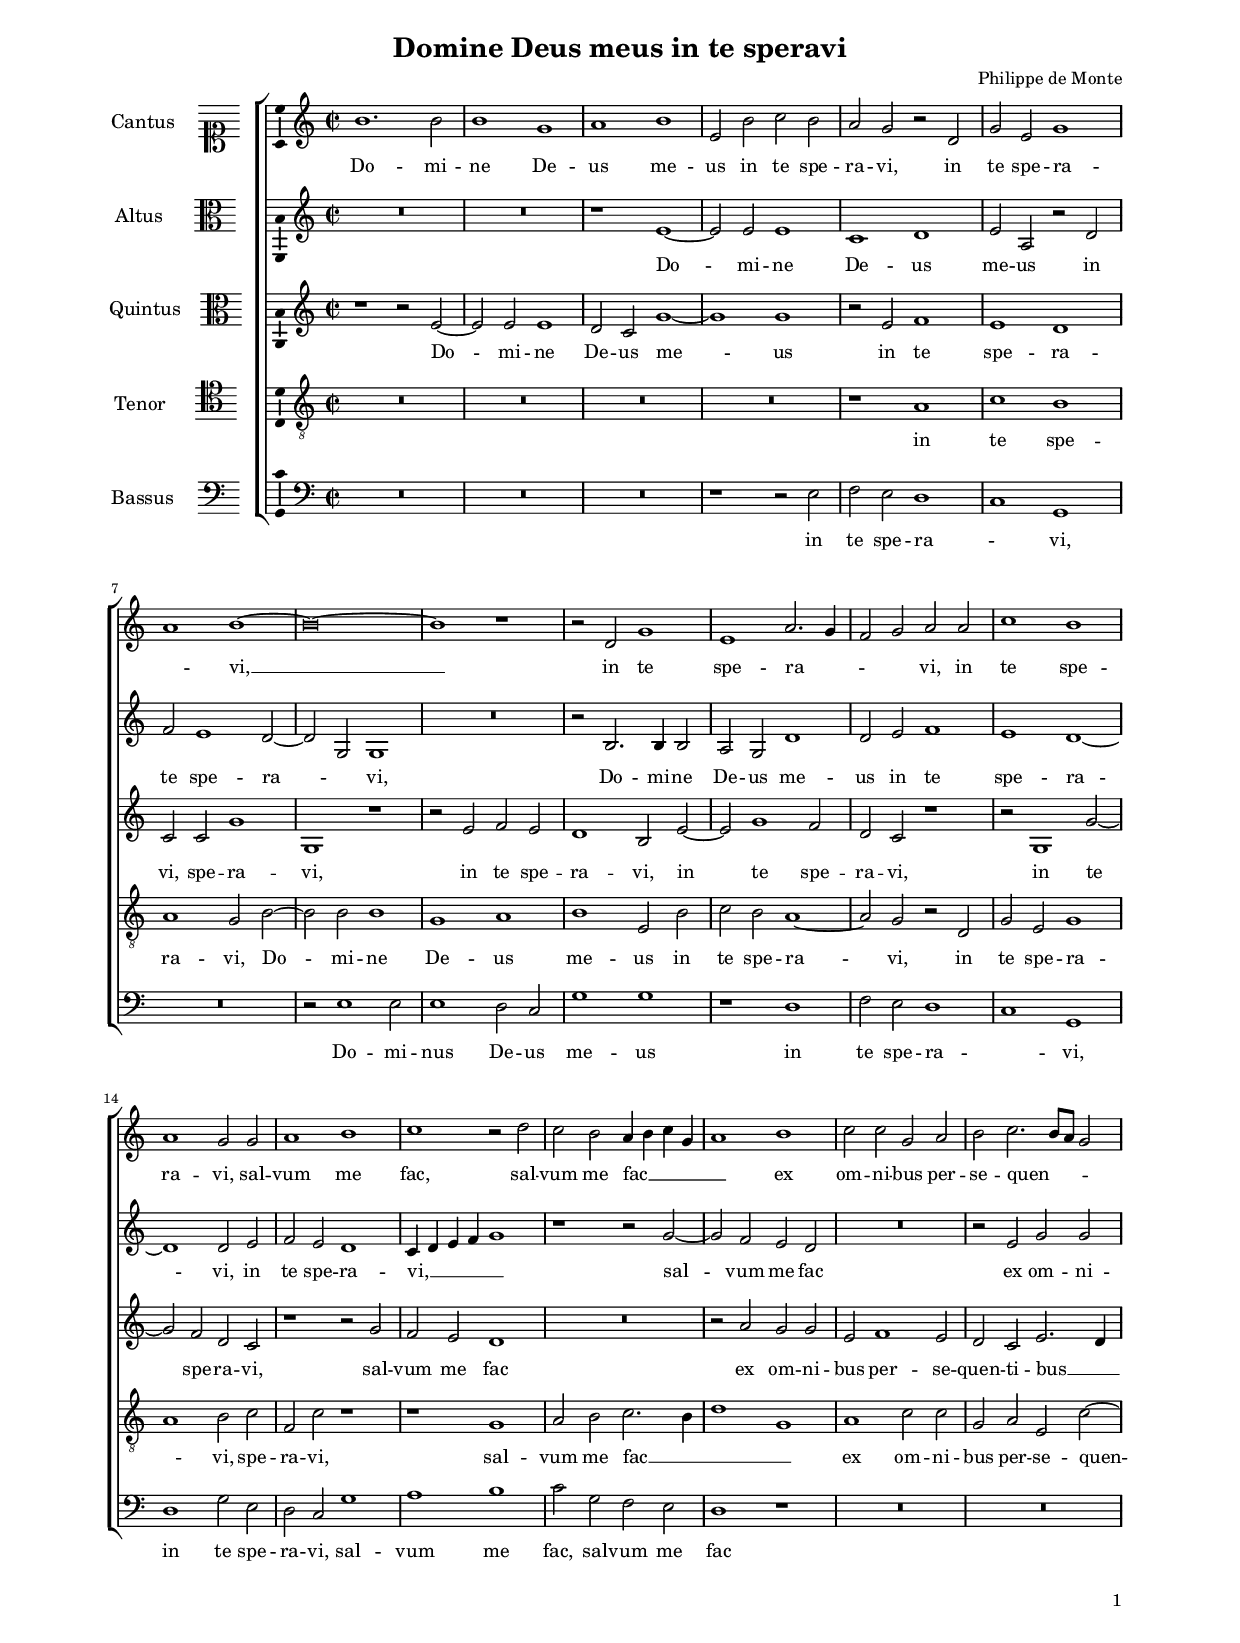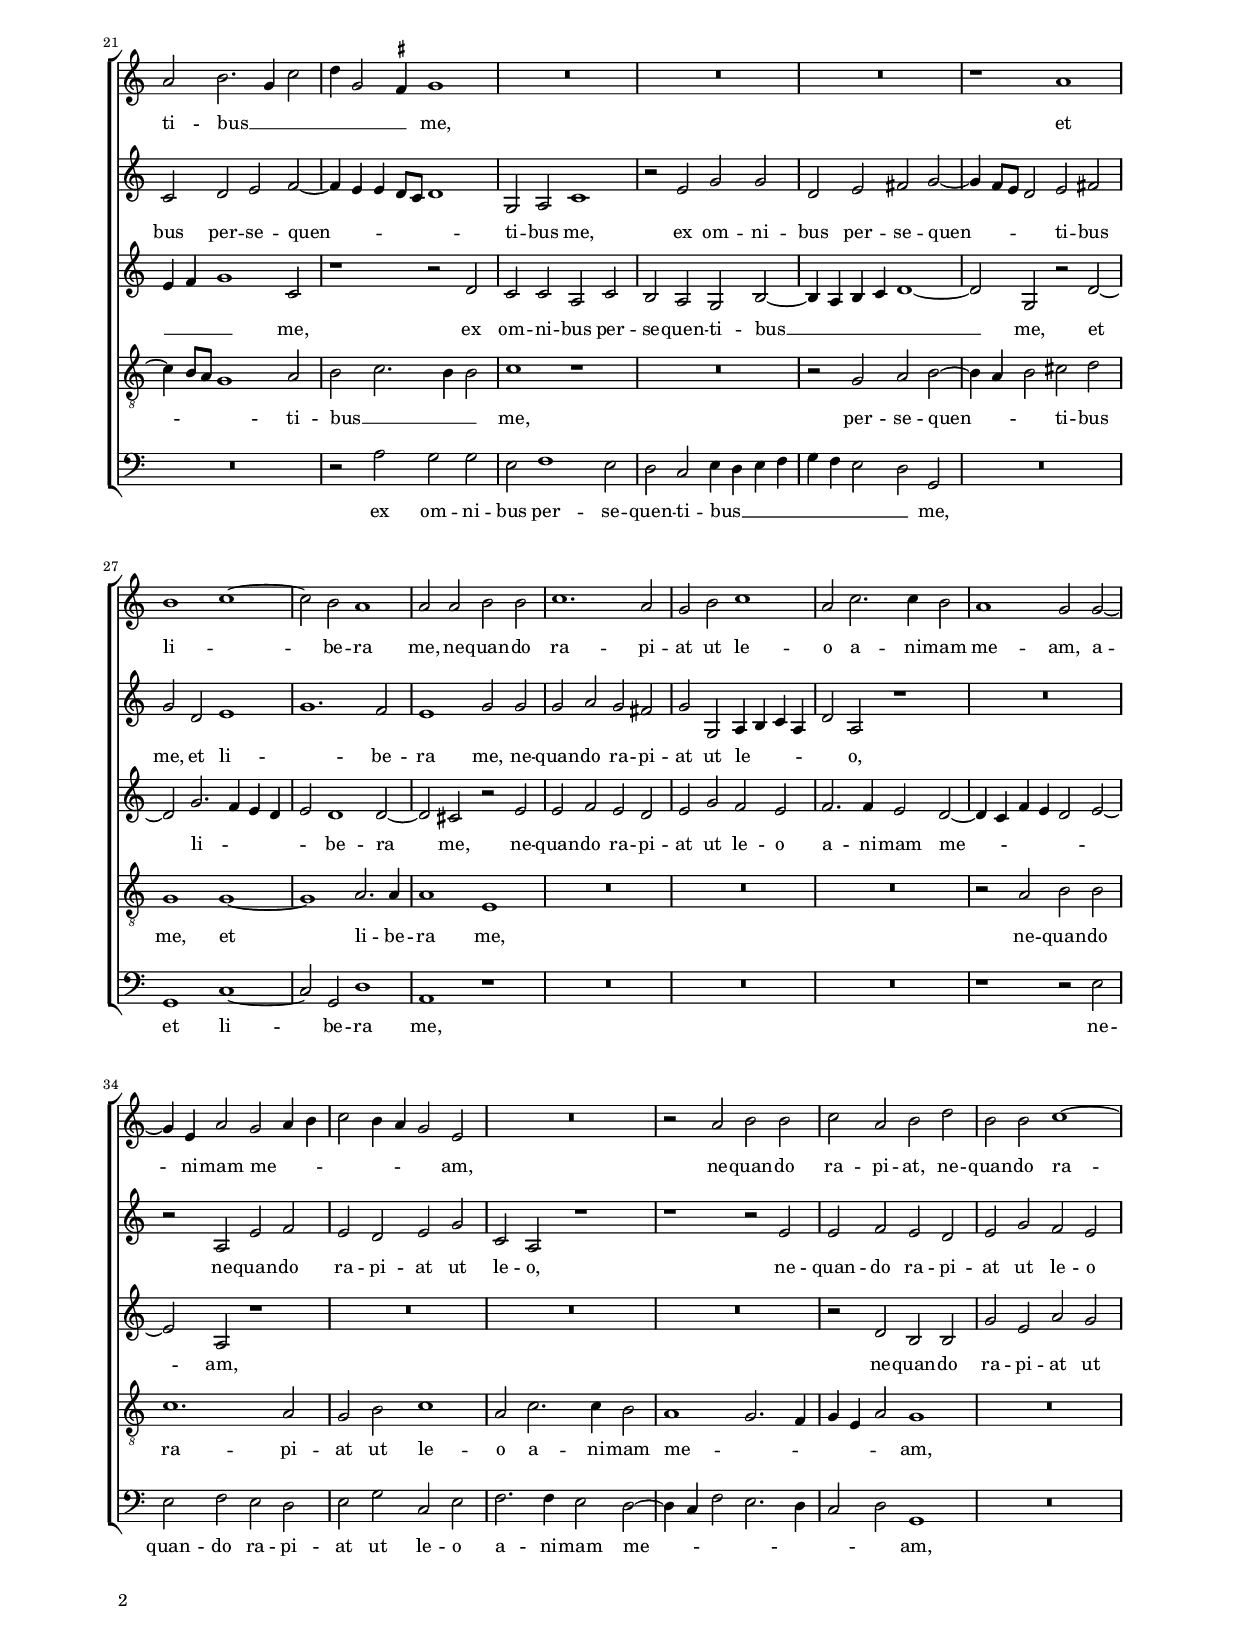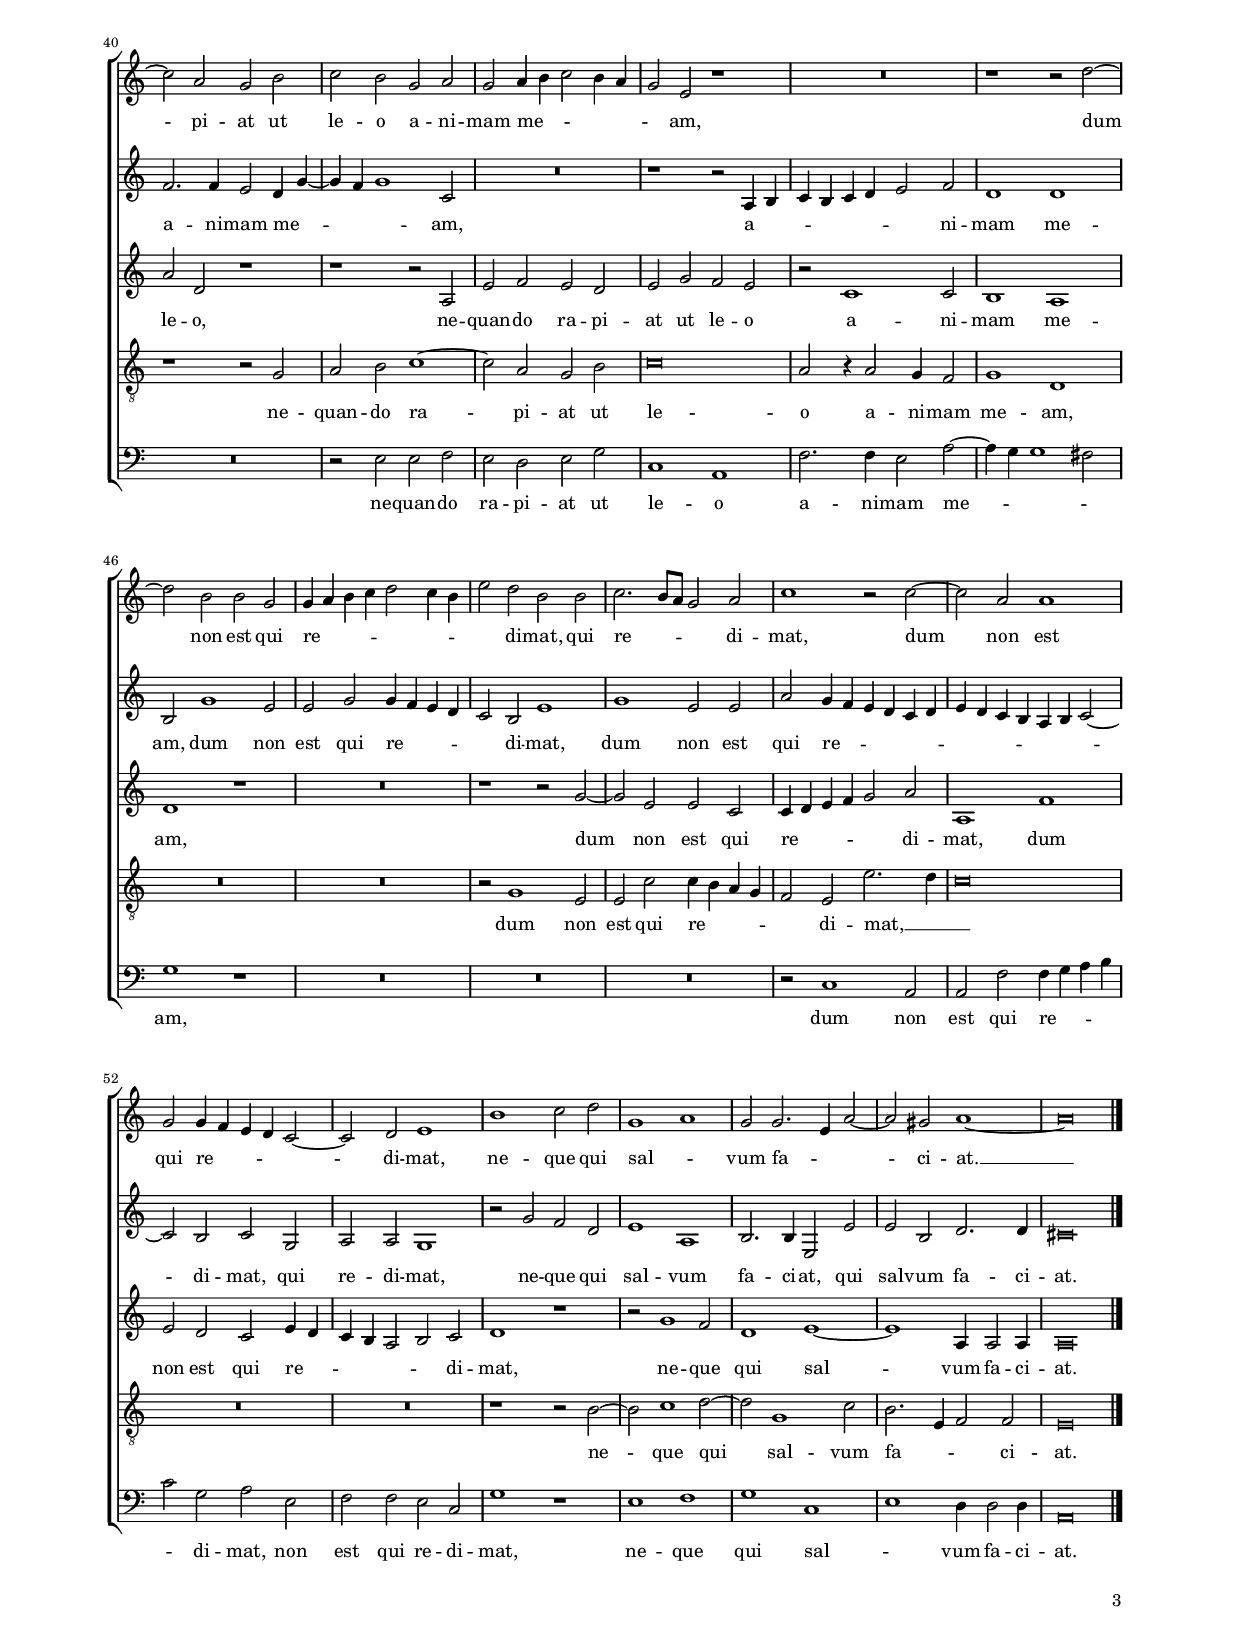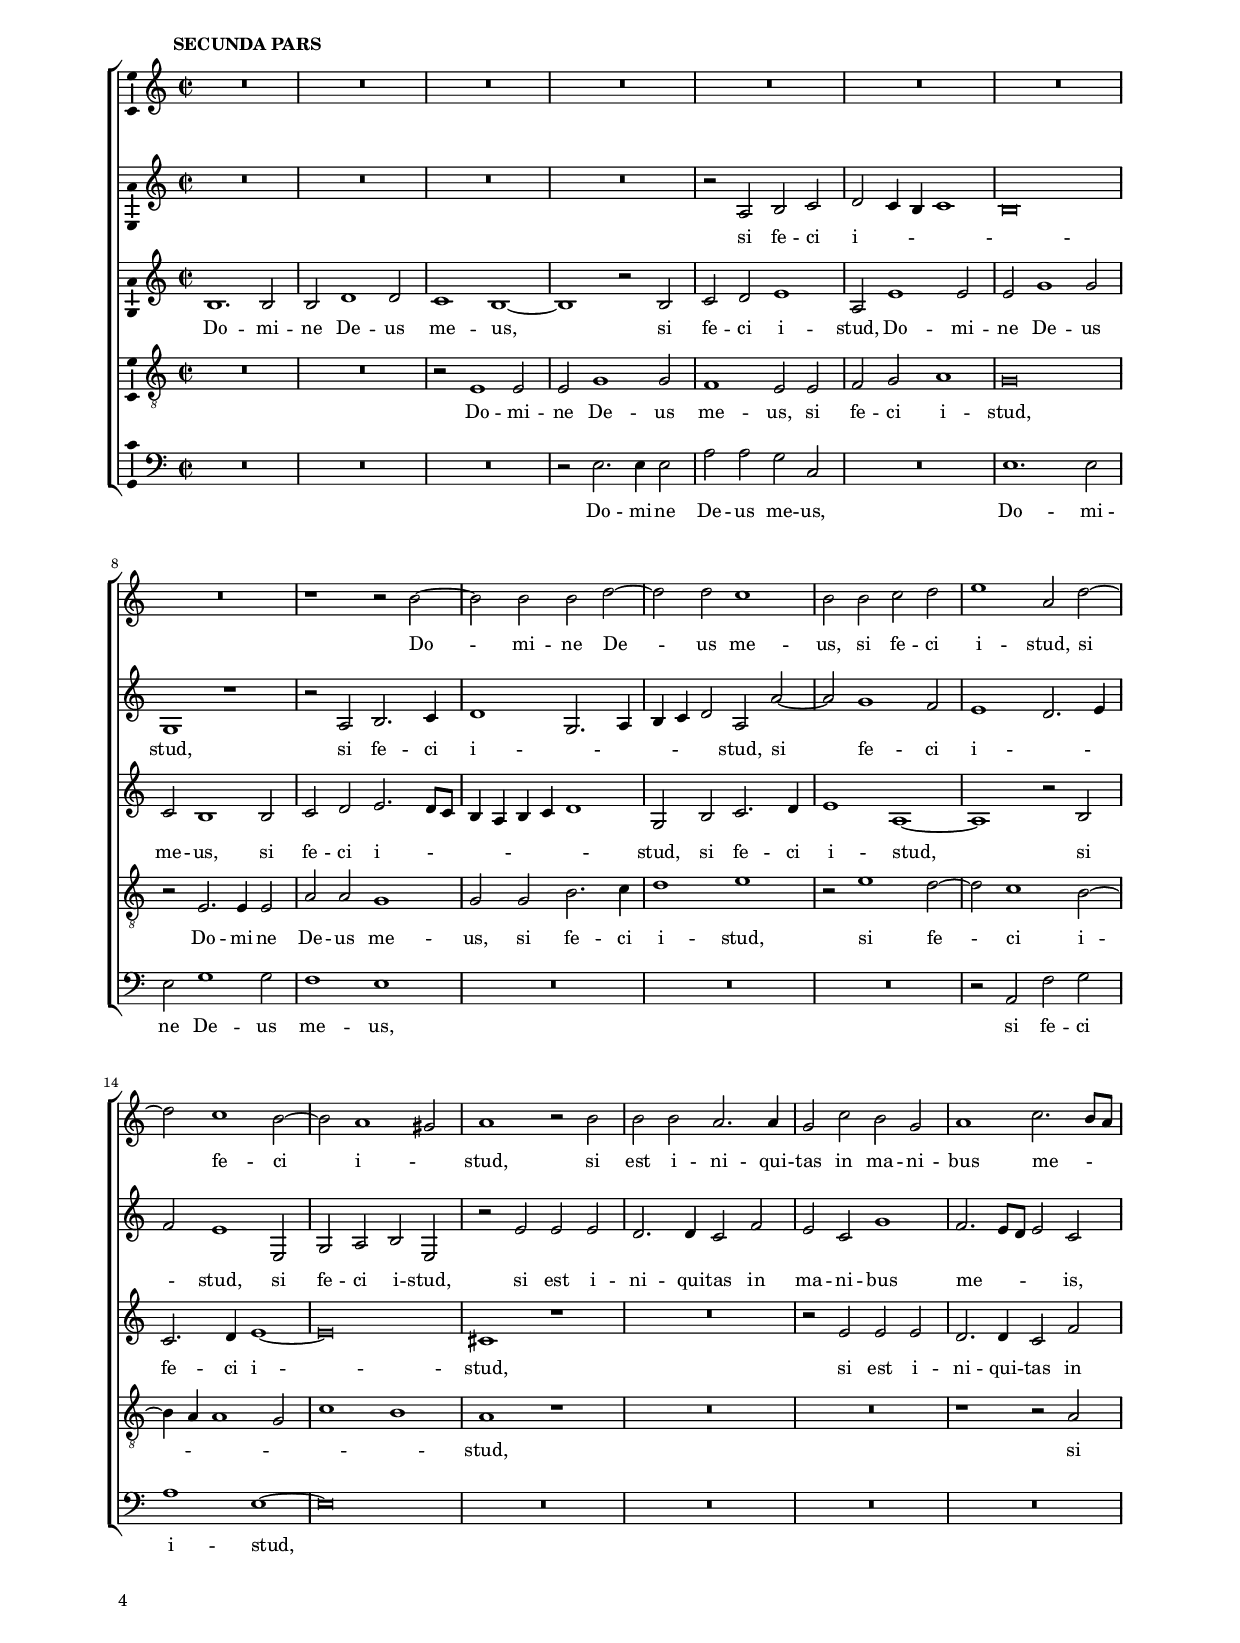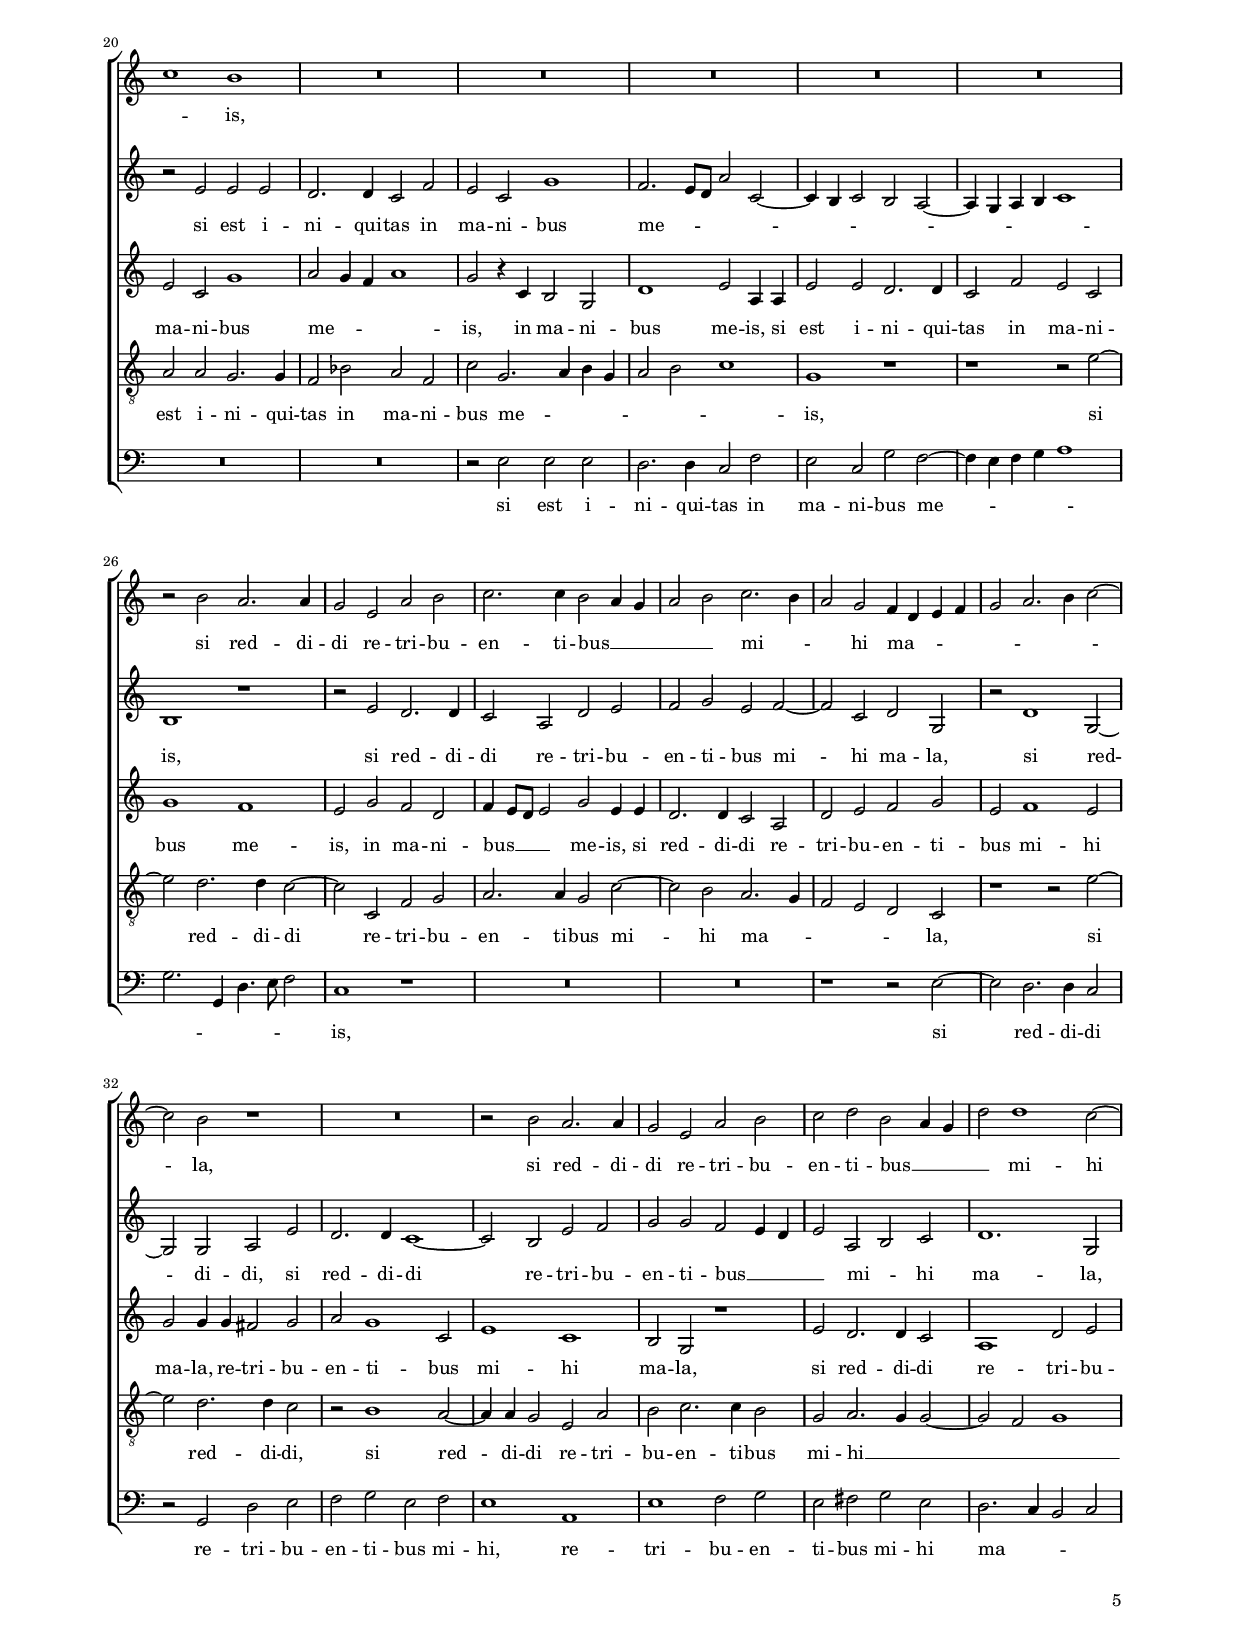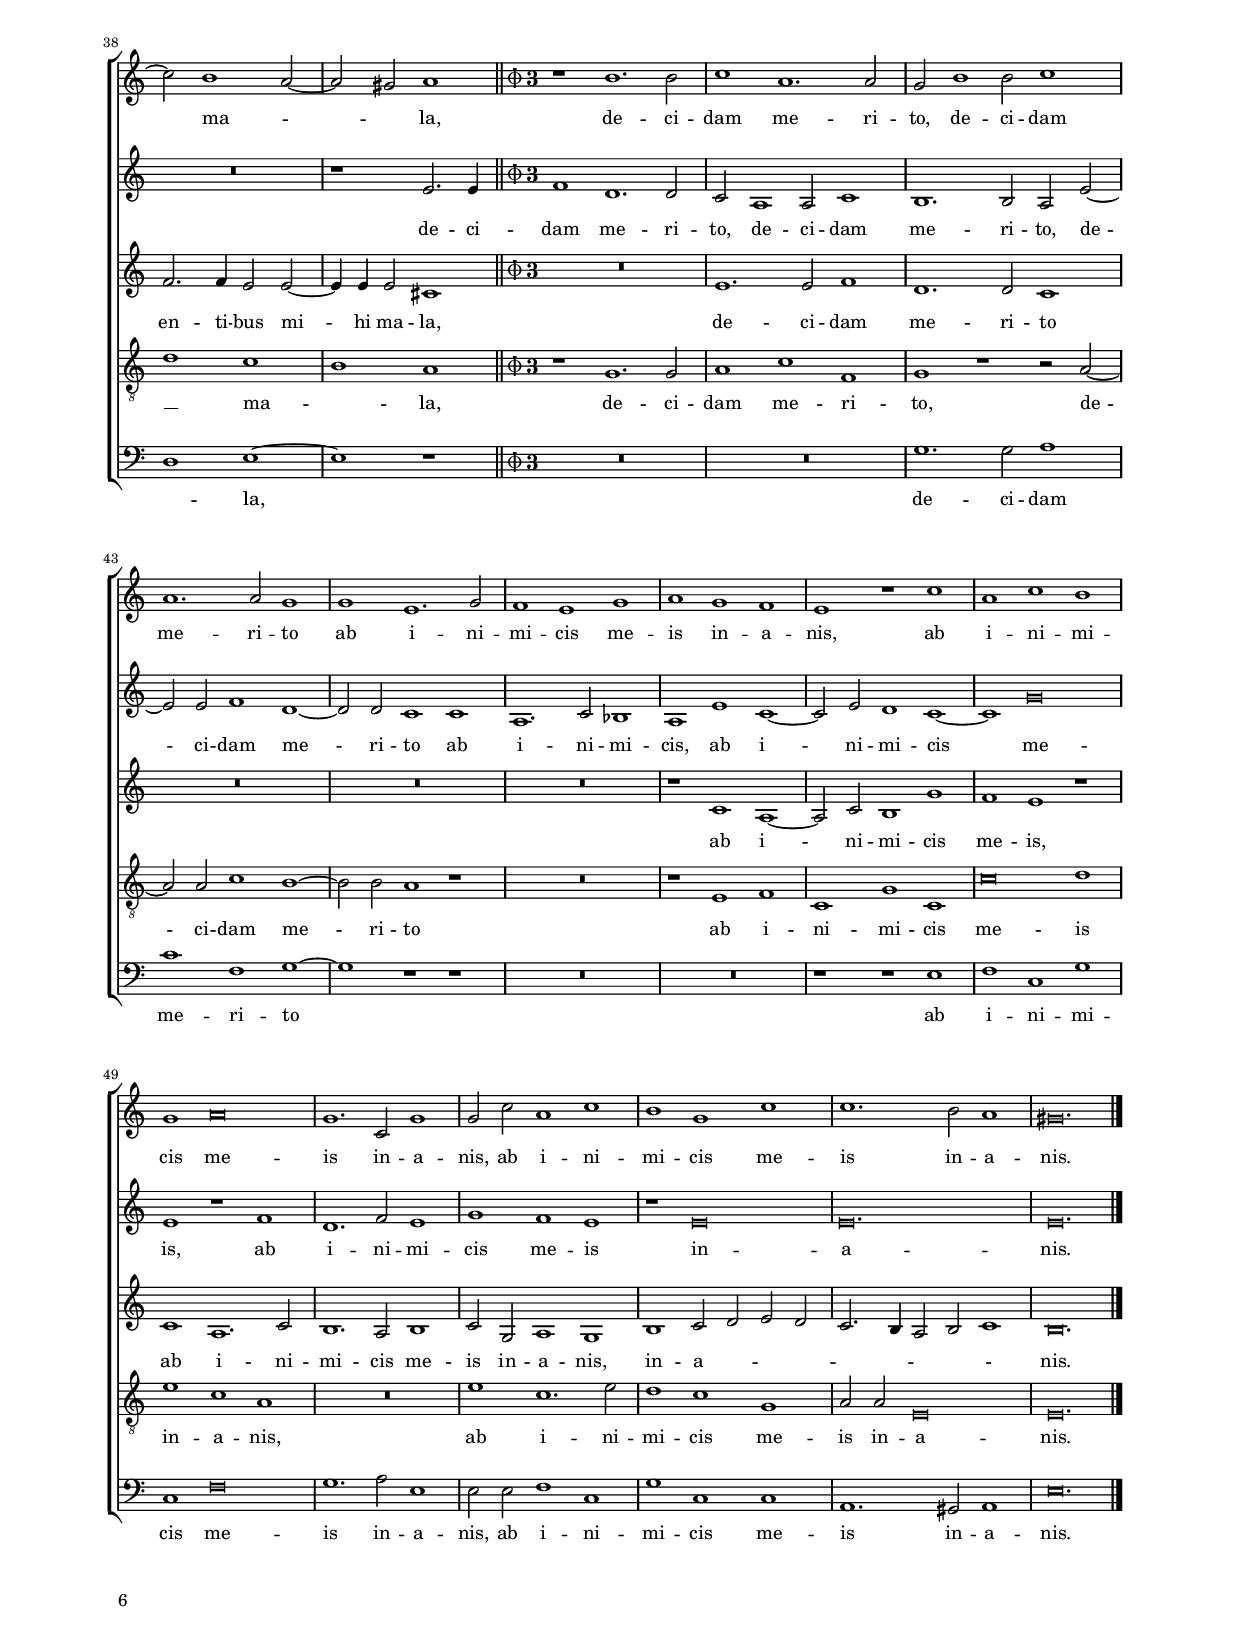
\header
{
  title="Domine Deus meus in te speravi"
  composer="Philippe de Monte"
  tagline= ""
}

\version "2.22.1"
\language deutsch
#(set-global-staff-size 15)
% #(set-default-paper-size "letter")
#(ly:set-option 'point-and-click #f)

	
	ficta = { \once \set suggestAccidentals = ##t }
	
	forget = #(define-music-function (music) (ly:music?) #{
		\accidentalStyle forget
		$music
		\accidentalStyle default
		#})
	

\paper
	{
	top-margin = 1.8 \cm
	bottom-margin = 1.2 \cm
	left-margin = 2 \cm
	right-margin = 2 \cm
	ragged-bottom = ##f
	ragged-last-bottom = ##t
	print-page-number = ##f
	score-system-spacing = #'((basic-distance . 16) (minimum-distance . 14) (padding . 5) (strechability . 150))
	system-system-spacing = #'((basic-distance . 16) (minimum-distance . 14) (padding . 5) (strechability . 150))
    oddFooterMarkup=\markup   \fill-line { "" \fromproperty #'page:page-number-string }
    evenFooterMarkup=\markup  \fill-line { \fromproperty #'page:page-number-string "" }
    last-bottom-spacing = #'((basic-distance . 12) (minimum-distance . 7) (padding . 4))
%	systems-per-page = 3
%	page-count = 6
%	min-systems-per-page = 3
	}

global = {
    % \set Staff.autoBeaming = ##f
	\key c \major
	\time 2/2 \set Score.measureLength = #(ly:make-moment 2/1)
    \set Score.tempoHideNote = ##t
    \tempo 2 = 90
    \skip 1*2*58 \bar "|."
	}
	

incipitcantus = \markup { \score {
	{
	\set Staff.instrumentName = \markup { \fontsize #1 "Cantus" }
	\key c \major
	\clef soprano
	s4 \bar ""
	}
	\layout  {
	raggedright = ##t
	indent = 1.8 \cm
	line-width = 2.5 \cm
	\context { \Staff \remove Time_signature_engraver }
	\override Staff.Clef.Y-extent = #'(0 . 0)
	}} \hspace #1 }
      
      
incipitaltus = \markup { \score {
	{
	\set Staff.instrumentName = \markup { \fontsize #1 "Altus" }
	\key c \major
	\clef alto
	s4 \bar ""
	}
	\layout  {
	raggedright = ##t
	indent = 1.8 \cm
	line-width = 2.5 \cm
	\context { \Staff \remove Time_signature_engraver }
	\override Staff.Clef.Y-extent = #'(0 . 0)
	}} \hspace #1 }
      

incipitquintus = \markup { \score {
	{
	\set Staff.instrumentName = \markup { \fontsize #1 "Quintus" }
	\key c \major
	\clef alto
	s4 \bar ""
	}
	\layout  {
	raggedright = ##t
	indent = 1.8 \cm
	line-width = 2.5 \cm
	\context { \Staff \remove Time_signature_engraver }
	\override Staff.Clef.Y-extent = #'(0 . 0)
	}} \hspace #1 }
     

incipittenor = \markup { \score {
	{
	\set Staff.instrumentName = \markup { \fontsize #1 "Tenor" }
	\key c \major
	\clef tenor
	s4 \bar ""
	}
	\layout  {
	raggedright = ##t
	indent = 1.8 \cm
	line-width = 2.5 \cm
	\context { \Staff \remove Time_signature_engraver }
	\override Staff.Clef.Y-extent = #'(0 . 0)
	}} \hspace #1 }
      
      
incipitbassus = \markup { \score {
	{
	\set Staff.instrumentName = \markup { \fontsize #1 "Bassus" }
	\key c \major
	\clef bass
	s4 \bar ""
	}
	\layout  {
	raggedright = ##t
	indent = 1.8 \cm
	line-width = 2.5 \cm
	\context { \Staff \remove Time_signature_engraver }
	\override Staff.Clef.Y-extent = #'(0 . 0)
	}} \hspace #1 }


cantus =  \relative c''
	{
	h1. h2
	h1 g
	a1 h
	e,2 h' c h
%5
	a2 g r d |
	g2 e g1
	a1 h~
	h\breve~
	h1 r
%10
	r2 d, g1 |
	e1 a2. g4
	f2 g a a
	c1 h
	a1 g2 g
%15
	a1 h |
	c1 r2 d
	c2 h a4 h c g
	a1 h
	c2 c g a
%20
	h2 c2. h8 a g2 |
	a2 h2. g4 c2
	d4 g,2 \ficta fis4 g1
	R\breve
	R\breve
%25
	R\breve |
	r1 a
	h1 c~
	c2 h a1
	a2 a h h
%30
	c1. a2 |
	g2 h c1
	a2 c2. c4 h2
	a1 g2 g~
	g4 e a2 g a4 h
%35
	c2 h4 a g2 e |
	R\breve
	r2 a h h
	c2 a h d
	h2 h c1~
%40
	c2 a g h |
	c2 h g a
	g2 a4 h c2 h4 a
	g2 e r1
	R\breve
%45
	r1 r2 d'~ |
	d2 h h g
	g4 a h c d2 c4 h
	e2 d h h
	c2. h8 a g2 a
%50
	c1 r2 c~ |
	c2 a a1
	g2 g4 f e d c2~
	c2 d e1
	h'1 c2 d
%55
	g,1 a |
	g2 g2. e4 a2~
	a2 gis a1~
	a\breve |
	}


altus =  \relative c'
	{
	R\breve
	R\breve
	r1 e~
	e2 e e1
%5
	c1 d |
	e2 a, r d
	f2 e1 d2~
	d2 g, g1
	R\breve
%10
	r2 h2. h4 h2 |
	a2 g d'1
	d2 e f1
	e1 d~
	d1 d2 e
%15
	f2 e d1 |
	c4 d e f g1
	r1 r2 g~
	g2 f e d
	R\breve
%20
	r2 e g g |
	c,2 d e f~
	f4 e e d8 c d1
	g,2 a c1
	r2 e g g
%25
	d2 e fis g~ |
	g4 f8 e d2 e fis
	g2 d e1
	g1. f2
	e1 g2 g
%30
	g2 a2 g fis |
	g2 g,2 a4 h c a
	d2 a r1
	R\breve
	r2 a e' f
%35
	e2 d e g |
	c,2 a r1
	r1 r2 e'
	e2 f e d
	e2 g f e
%40
	f2. f4 e2 d4 g~ |
	g4 f g1 c,2
	R\breve
	r1 r2 a4 h
	c4 h c d e2 f
%45
	d1 d |
	h2 g'1 e2
	e2 g g4 f e d
	c2 h e1
	g1 e2 e
%50
	a2 g4 f e d c d |
	e4 d c h a h c2~
	c2 h c g
	a2 a g1
	r2 g' f d
%55
	e1 a, |
	h2. h4 e,2 e'
	e2 h d2. d4
	cis\breve |
	}


quintus =  \relative c'
	{
	r1 r2 e~
	e2 e e1
	d2 c g'1~
	g1 g
%5
	r2 e f1 |
	e1 d
	c2 c g'1
	g,1 r
	r2 e' f e
%10
	d1 h2 e~ |
	e2 g1 f2
	d2 c r1
	r2 g1 g'2~
	g2 f d c
%15
	r1 r2 g' |
	f2 e d1
	R\breve
	r2 a' g g
	e2 f1 e2
%20
	d2 c e2. d4 |
	e4 f g1 c,2
	r1 r2 d
	c2 c a c
	h2 a g h~
%25
	h4 a h c d1~ |
	d2 g, r d'~
	d2 g2. f4 e d
	e2 d1 d2~
	d2 cis r e
%30
	e2 f e d |
	e2 g f e
	f2. f4 e2 d~
	d4 c f e d2 e~
	e2 a, r1
%35
	R\breve |
	R\breve
	R\breve
	r2 d h h
	g'2 e a g
%40
	a2 d, r1 |
	r1 r2 a
	e'2 f e d
	e2 g f e
	r2 c1 c2
%45
	h1 a |
	d1 r
	R\breve
	r1 r2 g~
	g2 e e c
%50
	c4 d e f g2 a |
	a,1 f'
	e2 d c e4 d
	c4 h a2 h c
	d1 r
%55
	r2 g1 f2 |
	d1 e~
	e1 a,4 a2 a4
	a\breve |
	}


tenor  =  \relative c'
	{
	R\breve
	R\breve
	R\breve
	R\breve
%5
	r1 a |
	c1 h
	a1 g2 h~
	h2 h h1
	g1 a
%10
	h1 e,2 h' |
	c2 h a1~
	a2 g r d
	g2 e g1
	a1 h2 c
%15
	f,2 c' r1 |
	r1 g
	a2 h c2. h4
	d1 g,
	a1 c2 c
%20
	g2 a e c'~ |
	c4 h8 a g1 a2
	h2 c2. h4 h2
	c1 r
	R\breve
%25
	r2 g a h~ |
	h4 a h2 cis d
	g,1 g~
	g1 a2. a4
	a1 e
%30
	R\breve |
	R\breve
	R\breve
	r2 a h h
	c1. a2
%35
	g2 h c1 |
	a2 c2. c4 h2
	a1 g2. f4
	g4 e a2 g1
	R\breve
%40
	r1 r2 g |
	a2 h c1~
	c2 a g h
	c\breve
	a2 r4 a2 g4 f2
%45
	g1 d |
	R\breve
	R\breve
	r2 g1 e2
	e2 c' c4 h a g
%50
	f2 e e'2. d4 |
	c\breve
	R\breve
	R\breve
	r1 r2 h~
%55
	h2 c1 d2~ |
	d2 g,1 c2
	h2. e,4 f2 f
	e\breve |
	}


bassus  =  \relative c
	{
	R\breve
	R\breve
	R\breve
	r1 r2 e
%5
	f2 e d1 |
	c1 g
	R\breve
	r2 e'1 e2
	e1 d2 c
%10
	g'1 g |
	r1 d
	f2 e d1
	c1 g
	d'1 g2 e
%15
	d2 c g'1 |
	a1 h
	c2 g f e
	d1 r
	R\breve
%20
	R\breve |
	R\breve
	r2 a' g g
	e2 f1 e2
	d2 c e4 d e f
%25
	g4 f e2 d g, |
	R\breve
	g1 c~
	c2 g d'1
	a1 r
%30
	R\breve |
	R\breve
	R\breve
	r1 r2 e'
	e2 f e d
%35
	e2 g c, e |
	f2. f4 e2 d~
	d4 c f2 e2. d4
	c2 d g,1
	R\breve
%40
	R\breve |
	r2 e' e f
	e2 d e g
	c,1 a
	f'2. f4 e2 a~
%45
	a4 g g1 fis2 |
	g1 r
	R\breve
	R\breve
	R\breve
%50
	r2 c,1 a 2 |
	a2 f' f4 g a h
	c2 g a e
	f2 f e c
	g'1 r
%55
	e1 f |
	g1 c,
	e1 d4 d2 d4
	a\breve |
	}


lyricscantus = \lyricmode {
	Do -- mi -- ne De -- us me -- us in te spe -- ra -- vi,
    in te spe -- ra -- _ vi, __
    in te spe -- ra -- _ _ _ vi,
    in te spe -- ra -- vi,
    sal -- vum me fac,
    sal -- vum me fac __ _ _ _ _ 
    ex om -- ni -- bus per -- se -- quen -- _ _ _ ti -- bus __ _ _ _ _ _ me,
    et li -- _ be -- ra me,
    ne -- quan -- do ra -- pi -- at ut le -- o a -- ni -- mam me -- am,
    a -- ni -- mam me -- _ _ _ _ _ _ am,
    ne -- quan -- do ra -- pi -- at,
    ne -- quan -- do ra -- pi -- at ut le -- o a -- ni -- mam me -- _ _ _ _ _ am,
    dum non est qui re -- _ _ _ _ _ _ _ di -- mat,
    qui re -- _ _ _ di -- mat,
    dum non est qui re -- _ _ _ _ di -- mat,
    ne -- que qui sal -- _ vum fa -- _ _ ci -- at. __
	}


lyricsaltus = \lyricmode {
	Do -- mi -- ne De -- us me -- us in te spe -- ra -- _ vi,
    Do -- mi -- ne De -- us me -- us
    in te spe -- ra -- vi,
    in te spe -- ra -- vi, __ _ _ _ _
    sal -- vum me fac
    ex om -- ni -- bus per -- se -- quen -- _ _ _ _ _ ti -- bus me,
    ex om -- ni -- bus per -- se -- quen -- _ _ _ ti -- bus me,
    et li -- _ be -- ra me,
    ne -- quan -- do ra -- pi -- at ut le -- _ _ _ _ o,
    ne -- quan -- do ra -- pi -- at ut le -- o,
    ne -- quan -- do ra -- pi -- at ut le -- o a -- ni -- mam me -- _ _ _ am,
    a -- _ _ _ _ _ _ ni -- mam me -- am,
    dum non est qui re -- _ _ _ _ di -- mat,
    dum non est qui re -- _ _ _ _ _ _ _ _ _ _ _ _ di -- mat,
    qui re -- di -- mat,
    ne -- que qui sal -- vum fa -- ci -- at,
    qui sal -- vum fa -- ci -- at.
	}


lyricsquintus = \lyricmode {
	Do -- mi -- ne De -- us me -- us in te spe -- ra -- vi,
    spe -- ra -- vi,
    in te spe -- ra -- vi,
    in te spe -- ra -- vi,
    in te spe -- ra -- vi,
    sal -- vum me fac
    ex om -- ni -- bus per -- se -- quen -- ti -- bus __ _ _ _ _ me,
    ex om -- ni -- bus per -- se -- quen -- ti -- bus __ _ _ _ _ me,
    et li -- _ _ _ _ be -- ra me,
    ne -- quan -- do ra -- pi -- at ut le -- o a -- ni -- mam me -- _ _ _ _ _ am,
    ne -- quan -- do ra -- pi -- at ut le -- o,
    ne -- quan -- do ra -- pi -- at ut le -- o a -- ni -- mam me -- am,
    dum non est qui re -- _ _ _ _ di -- mat,
    dum non est qui re -- _ _ _ _ _ di -- mat,
    ne -- que qui sal -- vum fa -- ci -- at.
	}


lyricstenor = \lyricmode {
	in te spe -- ra -- vi,
    Do -- mi -- ne De -- us me -- us
    in te spe -- ra -- vi,
    in te spe -- ra -- _ vi,
    spe -- ra -- vi,
    sal -- vum me fac __ _ _ _ 
    ex om -- ni -- bus per -- se -- quen -- _ _ _ ti -- bus __ _ _ _ me,
    per -- se -- quen -- _ _ ti -- bus me,
    et li -- be -- ra me,
    ne -- quan -- do ra -- pi -- at ut le -- o a -- ni -- mam me -- _ _ _ _ _ am,
    ne -- quan -- do ra -- pi -- at ut le -- o a -- ni -- mam me -- am,
    dum non est qui re -- _ _ _ _ di -- mat, __ _ _
    ne -- que qui sal -- vum fa -- _ _ ci -- at.
	}


lyricsbassus = \lyricmode {
	in te spe -- ra -- _ vi,
    Do -- mi -- nus De -- us me -- us
    in te spe -- ra -- _ vi,
    in te spe -- ra -- vi,
    sal -- vum me fac,
    sal -- vum me fac
    ex om -- ni -- bus per -- se -- quen -- ti -- bus __ _ _ _ _ _ _ _ me,
    et li -- be -- ra me,
    ne -- quan -- do ra -- pi -- at ut le -- o a -- ni -- mam me -- _ _ _ _ _ _ am,
    ne -- quan -- do ra -- pi -- at ut le -- o a -- ni -- mam me -- _ _ _ am,
    dum non est qui re -- _ _ _ _ di -- mat,
    non est qui re -- di -- mat,
    ne -- que qui sal -- _ vum fa -- ci -- at.
	}


\score
{  
	\transpose c c {
	\new ChoirStaff \with { \override StaffGrouper.staff-staff-spacing.basic-distance = #12 }
	<<

	\new Staff << \global
	\new Voice="v1" {
		\set Staff.instrumentName=\incipitcantus
		\set Staff.midiInstrument = "reed organ"
		\clef violin
		\cantus }
	\new Lyrics \lyricsto "v1" {\lyricscantus }
	>>


	\new Staff << \global
	\new Voice="v2" {
		\set Staff.instrumentName=\incipitaltus
		\set Staff.midiInstrument = "reed organ"
        \clef violin % "G_8"
		\altus}
	\new Lyrics \lyricsto "v2" {\lyricsaltus }
	>>


	\new Staff << \global
	\new Voice="v5" {
		\set Staff.instrumentName=\incipitquintus
		\set Staff.midiInstrument = "reed organ"
        \clef violin % "G_8"
		\quintus}
	\new Lyrics \lyricsto "v5" {\lyricsquintus }
	>>
    

	\new Staff << \global
	\new Voice="v3" {
		\set Staff.instrumentName=\incipittenor
		\set Staff.midiInstrument = "reed organ"
		\clef "G_8"
		\tenor }
	\new Lyrics \lyricsto "v3" {\lyricstenor }
	>>


	\new Staff << \global
	\new Voice="v4" {
		\set Staff.instrumentName=\incipitbassus
		\set Staff.midiInstrument = "reed organ"
		\clef bass
		\bassus }
	\new Lyrics \lyricsto "v4" {\lyricsbassus}
	>>

	>>
	} % transpose

	\layout
	{
	indent = 2.5 \cm
	\context { \Staff \override TimeSignature.break-visibility = #end-of-line-invisible }
	\context { \Lyrics \override VerticalAxisGroup.nonstaff-relatedstaff-spacing.padding = #1.4 }
%	\context { \Lyrics \override LyricText.font-size = #1 }
	\context { \Staff \consists "Ambitus_engraver" }
	\context { \Score \override BarNumber.padding = #2 }
	\context { \Voice \override NoteHead.style = #'baroque }
	}


\midi
	{
	}

}

%%%%%%%%%%%%%%%%%%%%  SECUNDA PARS %%%%%%%%%%%%%%%%%%%%


PhiThree = {
   \once \override Staff.TimeSignature.stencil = #ly:text-interface::print
   \once \override Staff.TimeSignature.text =
   \markup \number { \musicglyph "timesig.mensural34" \vcenter "3" }
   \time 6/2
   }

global = {
	\key c \major
	\time 2/2 \set Score.measureLength = #(ly:make-moment 2/1)
    \set Score.tempoHideNote = ##t
    \tempo 2 = 90
    \skip 1*2*39 \bar "||"
    \PhiThree
    \tempo 2 = 135
    \skip 1*3*15 \bar "|."
	}


cantus =  \relative c''
	{
    R\breve
	R\breve
	R\breve
	R\breve
%5
	R\breve |
	R\breve
	R\breve
	R\breve
	r1 r2 h~
%10
	h2 h h d~ |
	d2 d c1
	h2 h c d
	e1 a,2 d~
	d2 c1 h2~
%15
	h2 a1 gis2 |
	a1 r2 h
	h2 h a2. a4
	g2 c h g
	a1 c2. h8 a
%20
	c1 h |
	R\breve
	R\breve
	R\breve
	R\breve
%25
	R\breve |
	r2 h a2. a4
	g2 e a h
	c2. c4 h2 a4 g
	a2 h c2. h4
%30
	a2 g f4 d e f |
	g2 a2. h4 c2~
	c2 h r1
	R\breve
	r2 h a2. a4
%35
	g2 e a h |
	c2 d h a4 g
	d'2 d1 c2~
	c2 h1 a2~
	a2 gis a1
%40
% Triple time
	r1 h1. h2 |
	c1 a1. a2
	g2 h1 h2 c1
	a1. a2 g1
	g1 e1. g2
%45
	f1 e g |
	a1 g f
	e1 r c'
	a1 c h
	g1 a\breve
%50
	g1. c,2 g'1 |
	g2 c a1 c
	h1 g c
	c1. h2 a1
	gis\breve. |
	}


altus =  \relative c'
	{
	R\breve
	R\breve
	R\breve
	R\breve
%5
	r2 a h c |
	d2 c4 h c1
	h\breve
	g1 r
	r2 a h2. c4
%10
	d1 g,2. a4 |
	h4 c d2 a a'~
	a2 g1 f2
	e1 d2. e4
	f2 e1 e,2
%15
	g2 a h e, |
	r2 e' e e
	d2. d4 c2 f
	e2 c g'1
	f2. e8 d e2 c
%20
	r2 e e e |
	d2. d4 c2 f
	e2 c g'1
	f2. e8 d a'2 c,~
	c4 h c2 h a~
%25
	a4 g a h c1 |
	h1 r
	r2 e d2. d4
	c2 a d e
	f2 g e f~
%30
	f2 c d g, |
	r2 d'1 g,2~
	g2 g a e'
	d2. d4 c1~
	c2 h e f
%35
	g2 g f e4 d |
	e2 a, h c
	d1. g,2
	R\breve
	r1 e'2. e4
%40
% Triple time
	f1 d1. d2 |
	c2 a1 a2 c1
	h1. h2 a e'~
	e2 e f1 d~
	d2 d c1 c
%45
	a1. c2 b1 |
	a1 e' c~
	c2 e d1 c~
	c1 g'\breve
	e1 r f
%50
	d1. f2 e1 |
	g1 f e
	r1 e\breve
	e\breve.
	e\breve. |
	}


quintus =  \relative c'
	{
	h1. h2
	h2 d1 d2
	c1 h~
	h1 r2 h
%5
	c2 d e1 |
	a,2 e'1 e2
	e2 g1 g2
	c,2 h1 h2
	c2 d e2. d8 c
%10
	h4 a h c d1 |
	g,2 h c2. d4
	e1 a,~
	a1 r2 h
	c2. d4 e1~
%15
	e\breve |
	cis1 r
	R\breve
	r2 e e e
	d2. d4 c2 f
%20
	e2 c g'1 |
	a2 g4 f a1
	g2 r4 c, h2 g
	d'1 e2 a,4 a
	e'2 e d2. d4
%25
	c2 f e c |
	g'1 f
	e2 g f d
	f4 e8 d e2 g e4 e
	d2. d4 c2 a
%30
	d2 e f g |
	e2 f1 e2
	g2 g4 g fis2 g
	a2 g1 c,2
	e1 c
%35
	h2 g r1 |
	e'2 d2. d4 c2
	a1 d2 e
	f2. f4 e2 e~
	e4 e e2 cis1
%40
% Triple time
	R\breve.
	e1. e2 f1
	d1. d2 c1
	R\breve.
	R\breve.
%45
	R\breve. |
	r1 c a~
	a2 c h1 g'
	f1 e r
	c1 a1. c2
%50
	h1. a2 h1 |
	c2 g a1 g
	h1 c2 d e d
	c2. h4 a2 h c1
	h\breve. |
	}


tenor  =  \relative c'
	{
	R\breve
	R\breve
	r2 e,1 e2
	e2 g1 g2
%5
	f1 e2 e |
	f2 g a1
	g\breve
	r2 e2. e4 e2
	a2 a g1
%10
	g2 g h2. c4 |
	d1 e
	r2 e1 d2~
	d2 c1 h2~
	h4 a a1 g2
%15
	c1 h |
	a1 r
	R\breve
	R\breve
	r1 r2 a
%20
	a2 a g2. g4 |
	f2 b a f
	c'2 g2. a4 h g
	a2 h c1
	g1 r
%25
	r1 r2 e'~ |
	e2 d2. d4 c2~
	c2 c, f g
	a2. a4 g2 c~
	c2 h a2. g4
%30
	f2 e d c |
	r1 r2 e'~
	e2 d2. d4 c2
	r2 h1 a2~
	a4 a g2 e a
%35
	h2 c2. c4 h2 |
	g2 a2. g4 g2~
	g2 f2 g1
	d'1 c
	h1 a
%40
% Triple time
	r1 g1. g2 |
	a1 c f,
	g1 r r2 a~
	a2 a c1 h~
	h2 h a1 r
%45
	R\breve. |
	r1 e f
	c1 g' c,
	c'\breve d1
	e1 c a
%50
	R\breve. |
	e'1 c1. e2
	d1 c g
	a2 a e\breve
	e\breve. |
	}


bassus  =  \relative c
	{
	R\breve
	R\breve
	R\breve
	r2 e2. e4 e2
%5
	a2 a g c, |
	R\breve
	e1. e2
	e2 g1 g2
	f1 e
%10
	R\breve |
	R\breve
	R\breve
	r2 a, f' g
	a1 e~
%15
	e\breve |
	R\breve
	R\breve
	R\breve
	R\breve
%20
	R\breve |
	R\breve
	r2 e e e
	d2. d4 c2 f
	e2 c g' f~
%25
	f4 e f g a1 |
	g2. g,4 d'4. e8 f2
	c1 r
	R\breve
	R\breve
%30
	r1 r2 e~ |
	e2 d2. d4 c2
	r2 g d' e
	f2 g e f
	e1 a,
%35
	e'1 f2 g |
	e2 fis g e
	d2. c4 h2 c
	d1 e~
	e1 r
%40
% Triple time
	R\breve.
	R\breve.
	g1. g2 a1
	c1 f, g~
	g1 r r
%45
	R\breve. |
	R\breve.
	r1 r e
	f1 c g'
	c,1 f\breve
%50
	g1. a2 e1 |
	e2 e f1 c
	g'1 c, c
	a1. gis2 a1
	e'\breve. |
	}


lyricscantus = \lyricmode {
	Do -- mi -- ne De -- us me -- us,
    si fe -- ci i -- stud,
    si fe -- ci i -- _ stud,
    si est i -- ni -- qui -- tas in ma -- ni -- bus me -- _ _ _ is,
    si red -- di -- di re -- tri -- bu -- en -- ti -- bus __ _ _ _ _ mi -- _ _ hi ma -- _ _ _ _ _ _ _ la,
    si red -- di -- di re -- tri -- bu -- en -- ti -- bus __ _ _ _ mi -- hi ma -- _ _ la,
    de -- ci -- dam me -- ri -- to,
    de -- ci -- dam me -- ri -- to
    ab i -- ni -- mi -- cis me -- is in -- a -- nis,
    ab i -- ni -- mi -- cis me -- is in -- a -- nis,
    ab i -- ni -- mi -- cis me -- is
    in -- a -- nis.
	}


lyricsaltus = \lyricmode {
	si fe -- ci i -- _ _ _ _ stud,
    si fe -- ci i -- _ _ _ _ _ stud,
    si fe -- ci i -- _ _ _ stud,
    si fe -- ci i -- stud,
    si est i -- ni -- qui -- tas in ma -- ni -- bus me -- _ _ _ is,
    si est i -- ni -- qui -- tas in ma -- ni -- bus me -- _ _ _ _ _ _ _ _ _ _ _ _ is,
    si red -- di -- di re -- tri -- bu -- en -- ti -- bus mi -- hi ma -- la,
    si red -- di -- di,
    si red -- di -- di re -- tri -- bu -- en -- ti -- bus __ _ _ _ mi -- _ hi ma -- la,
    de -- ci -- dam me -- ri -- to,
    de -- ci -- dam me -- ri -- to,
    de -- ci -- dam me -- ri -- to
    ab i -- ni -- mi -- cis,
    ab i -- ni -- mi -- cis me -- is,
    ab i -- ni -- mi -- cis me -- is
    in -- a -- nis.
	}


lyricsquintus = \lyricmode {
	Do -- mi -- ne De -- us me -- us,
    si fe -- ci i -- stud,
    Do -- mi -- ne De -- us me -- us,
    si fe -- ci i -- _ _ _ _ _ _ _ stud,
    si fe -- ci i -- stud,
    si fe -- ci i -- stud,
    si est i -- ni -- qui -- tas in ma -- ni -- bus me -- _ _ _ is,
    in ma -- ni -- bus me -- is,
    si est i -- ni -- qui -- tas in ma -- ni -- bus me -- is,
    in ma -- ni -- bus __ _ _ _ me -- is,
    si red -- di -- di re -- tri -- bu -- en -- ti -- bus mi -- hi ma -- la,
    re -- tri -- bu -- en -- ti -- bus mi -- hi ma -- la,
    si red -- di -- di re -- tri -- bu -- en -- ti -- bus mi -- hi ma -- la,
    de -- ci -- dam me -- ri -- to
    ab i -- ni -- mi -- cis me -- is,
    ab i -- ni -- mi -- cis me -- is
    in -- a -- nis,
    in -- a -- _ _ _ _ _ _ _ _ nis.
	}


lyricstenor = \lyricmode {
	Do -- mi -- ne De -- us me -- us,
    si fe -- ci i -- stud,
    Do -- mi -- ne De -- us me -- us,
    si fe -- ci i -- stud,
    si fe -- ci i -- _ _ _ _ _ stud,
    si est i -- ni -- qui -- tas in ma -- ni -- bus me -- _ _ _ _ _ _ is,
    si red -- di -- di re -- tri -- bu -- en -- ti -- bus mi -- hi ma -- _ _ _ _ la,
    si red -- di -- di,
    si red -- di -- di re -- tri -- bu -- en -- ti -- bus mi -- hi __ _ _ _ _ _ ma -- _ la,
    de -- ci -- dam me -- ri -- to,
    de -- ci -- dam me -- ri -- to
    ab i -- ni -- mi -- cis me -- is in -- a -- nis,
    ab i -- ni -- mi -- cis me -- is
    in -- a -- nis.
	}


lyricsbassus = \lyricmode {
	Do -- mi -- ne De -- us me -- us,
    Do -- mi -- ne De -- us me -- us,
    si fe -- ci i -- stud,
    si est i -- ni -- qui -- tas in ma -- ni -- bus me -- _ _ _ _ _ _ _ _ _ is,
    si red -- di -- di re -- tri -- bu -- en -- ti -- bus mi -- hi,
    re -- tri -- bu -- en -- ti -- bus mi -- hi ma -- _ _ _ _ la,
    de -- ci -- dam me -- ri -- to
    ab i -- ni -- mi -- cis me -- is in -- a -- nis,
    ab i -- ni -- mi -- cis me -- is
    in -- a -- nis.
	}


\score
	{  
	\transpose c c {
	\new ChoirStaff \with { \override StaffGrouper.staff-staff-spacing.basic-distance = #12 }
	<<

	\new Staff <<\global
	\new Voice="v1" {
	  %\set Staff.instrumentName=Cantus
      %\set Staff.instrumentName=\incipitcantus
		\set Staff.midiInstrument = "reed organ"
		\clef violin
		\cantus }
	\new Lyrics \lyricsto "v1" {\lyricscantus }
	>>


	\new Staff << \global
	\new Voice="v2" {
	  %\set Staff.instrumentName=Altus
      %\set Staff.instrumentName=\incipitaltus
		\set Staff.midiInstrument = "reed organ"
		\clef violin % "G_8"
		\altus}
	\new Lyrics \lyricsto "v2" {\lyricsaltus }
	>>


	\new Staff << \global
	\new Voice="v5" {
	  %\set Staff.instrumentName=Quintus
      %\set Staff.instrumentName=\incipitquintus
		\set Staff.midiInstrument = "reed organ"
        \clef violin % "G_8"
		\quintus}
	\new Lyrics \lyricsto "v5" {\lyricsquintus }
	>>


	\new Staff <<\global
	\new Voice="v3" {
	  %\set Staff.instrumentName=Tenor
      %\set Staff.instrumentName=\incipittenor
		\set Staff.midiInstrument = "reed organ"
		\clef "G_8"
		\tenor }
	\new Lyrics \lyricsto "v3" {\lyricstenor }
	>>


	\new Staff <<\global
	\new Voice="v4" {
	  %\set Staff.instrumentName=Bassus
      %\set Staff.instrumentName=\incipitbassus
		\set Staff.midiInstrument = "reed organ"
		\clef bass
		\bassus }
	\new Lyrics \lyricsto "v4" {\lyricsbassus}
	>>
	
	>>
	} % transpose

	\layout
	{
	indent = 0 \cm
	\context { \Staff \override TimeSignature.break-visibility = #end-of-line-invisible }
	\context { \Lyrics \override VerticalAxisGroup.nonstaff-relatedstaff-spacing.padding = #1.4 }
%	\context { \Lyrics \override LyricText.font-size = #1 }
	\context { \Staff \consists "Ambitus_engraver" }
	\context { \Score \override BarNumber.padding = #2 }
	\context { \Voice \override NoteHead.style = #'baroque }
	}

    \header { piece = \markup { \raise #2 \hspace # 7 \bold "SECUNDA PARS"} }

\midi
	{
	}
	
    }

% EOF
